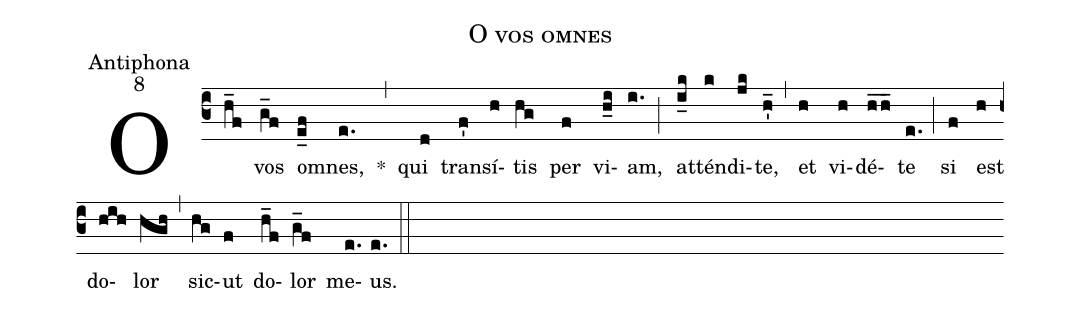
name:O vos omnes;
office-part:Antiphona;
mode:8;
%%
(c3) O(h_f) vos(g_f) o(e_f)mnes,(e.) *(,) qui(d) tran(f')sí(h)tis(hg) per(f) vi(h_i)am,(i.) (;) at(i_k)tén(k)di(jk)te,(h'_) (,) et(h) vi(h)dé(h_/h_)te(e.) (;) si(f) est(h) do(hih)lor(hgh) (,) sic(hg)ut(f) do(h_f)lor(g_f) me(e.)us.(e.) (::)
